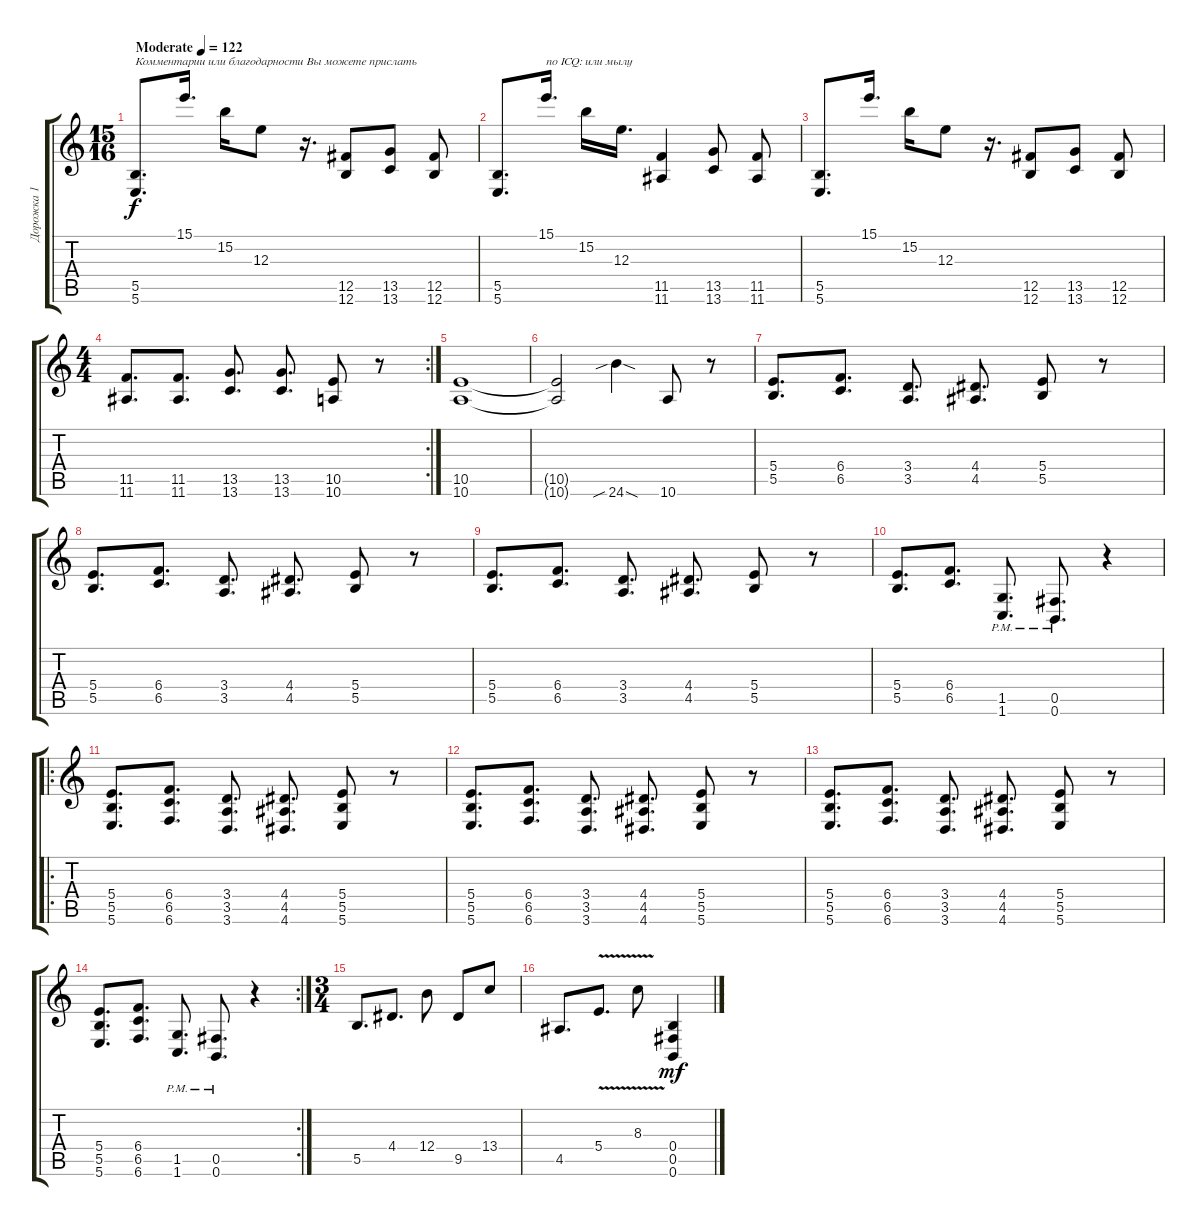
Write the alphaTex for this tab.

\track ("Дорожка 1" "Дорожка 1") {instrument distortionguitar}
\staff {score tabs}
\tuning (Db4 Ab3 E3 B2 Gb2 B1) {hide}
\ts (15 16)
\tempo (122 "Moderate")
\clef g2
\ks c
(5.5 5.6).8{d txt "Комментарии или благодарности Вы можете прислать " dy f instrument distortionguitar} 15.1.16{d} 15.2.16 12.3.8 r.16{d} (12.5 12.6).8 (13.5 13.6).8 (12.5 12.6).8 |
(5.5 5.6).8{d} 15.1.16{d txt "по ICQ: или мылу"} 15.2.16 12.3.16{d} (11.5 11.6).4 (13.5 13.6).8 (11.5 11.6).8 |
(5.5 5.6).8{d} 15.1.16{d} 15.2.16 12.3.8 r.16{d} (12.5 12.6).8 (13.5 13.6).8 (12.5 12.6).8 |
\rc 2
\ts (4 4)
(11.5 11.6).8{d} (11.5 11.6).8{d} (13.5 13.6).8{d} (13.5 13.6).8{d} (10.5 10.6).8 r.8 |
(10.5 10.6).1 |
(10.5{t} 10.6{t}).2 24.6{sib sod}.4 10.6.8 r.8 |
(5.4 5.5).8{d} (6.4 6.5).8{d} (3.4 3.5).8{d} (4.4 4.5).8{d} (5.4 5.5).8 r.8 |
(5.4 5.5).8{d} (6.4 6.5).8{d} (3.4 3.5).8{d} (4.4 4.5).8{d} (5.4 5.5).8 r.8 |
(5.4 5.5).8{d} (6.4 6.5).8{d} (3.4 3.5).8{d} (4.4 4.5).8{d} (5.4 5.5).8 r.8 |
(5.4 5.5).8{d} (6.4 6.5).8{d} (1.5{pm} 1.6{pm}).8{d} (0.5{pm} 0.6{pm}).8{d} r.4 |
\ro
(5.4 5.5 5.6).8{d} (6.4 6.5 6.6).8{d} (3.4 3.5 3.6).8{d} (4.4 4.5 4.6).8{d} (5.4 5.5 5.6).8 r.8 |
(5.4 5.5 5.6).8{d} (6.4 6.5 6.6).8{d} (3.4 3.5 3.6).8{d} (4.4 4.5 4.6).8{d} (5.4 5.5 5.6).8 r.8 |
(5.4 5.5 5.6).8{d} (6.4 6.5 6.6).8{d} (3.4 3.5 3.6).8{d} (4.4 4.5 4.6).8{d} (5.4 5.5 5.6).8 r.8 |
\rc 2
(5.4 5.5 5.6).8{d} (6.4 6.5 6.6).8{d} (1.5{pm} 1.6{pm}).8{d} (0.5{pm} 0.6{pm}).8{d} r.4 |
\ts (3 4)
5.5.8{d} 4.4.8{d} 12.4.8 9.5.8 13.4.8 |
4.5.8{d} 5.4{v}.8{d} 8.3{v}.8 (0.4 0.5 0.6).4{dy mf}
